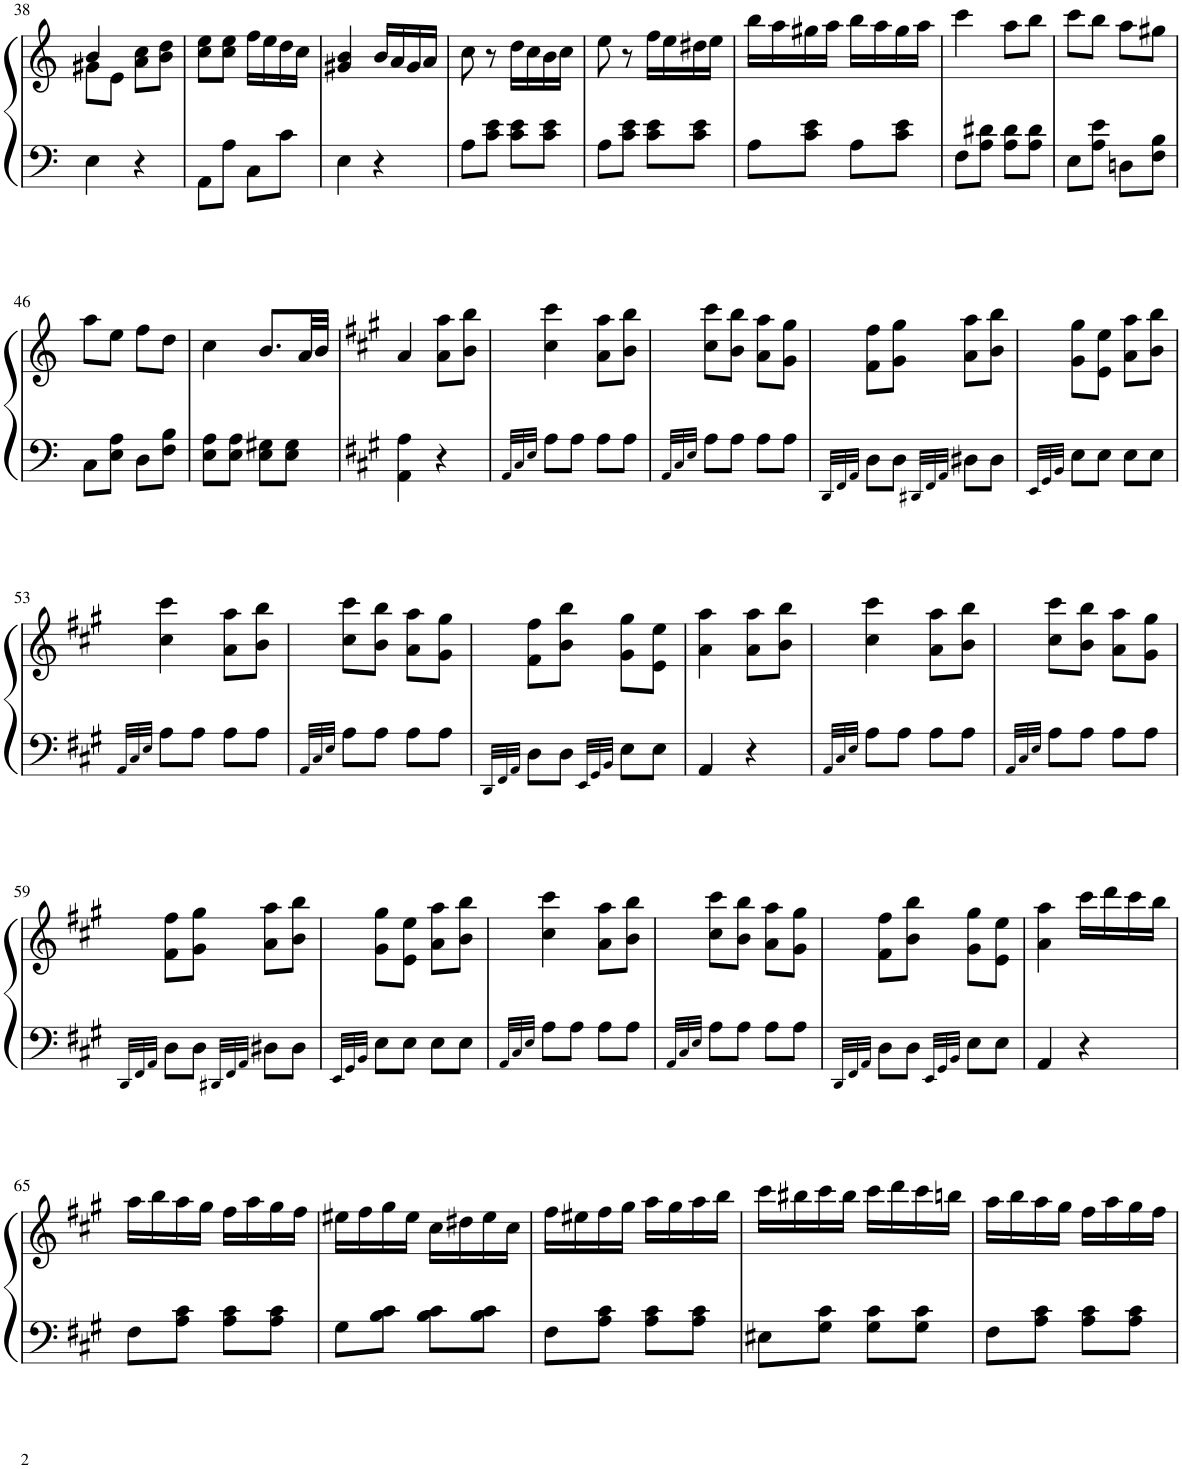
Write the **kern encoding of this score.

**kern	**kern
*part1	*part1
*staff2	*staff1
*I"Piano	*
*I'Pno.	*
!!LO:PB:g=z
*clefF4	*clefG2
*k[]	*k[]
*M2/4	*M2/4
=38	=38
*	*^
4E\	8g#X\L	4b/
.	8e\J	.
4r	8a\ 8cc\L	4ryy
.	8b\ 8dd\J	.
*	*v	*v
=39	=39
8AA\L	8cc\ 8ee\L
8A\J	8cc\ 8ee\J
8C\L	16ff\LL
.	16ee\
8c\J	16dd\
.	16cc\JJ
=40	=40
4E\	4g#X/ 4b/
4r	16b/LL
.	16a/
.	16g#/
.	16a/JJ
=41	=41
8A\L	8cc\
8c\ 8e\J	8r
8c\ 8e\L	16dd\LL
.	16cc\
8c\ 8e\J	16b\
.	16cc\JJ
=42	=42
8A\L	8ee\
8c\ 8e\J	8r
8c\ 8e\L	16ff\LL
.	16ee\
8c\ 8e\J	16dd#X\
.	16ee\JJ
=43	=43
8A\L	16bb\LL
.	16aa\
8c\ 8e\J	16gg#X\
.	16aa\JJ
8A\L	16bb\LL
.	16aa\
8c\ 8e\J	16gg#\
.	16aa\JJ
=44	=44
8F\L	4ccc\
8A\ 8d#X\J	.
8A\ 8d#\L	8aa\L
8A\ 8d#\J	8bb\J
=45	=45
8E\L	8ccc\L
8A\ 8e\J	8bb\J
8Dn\L	8aa\L
8F\ 8B\J	8gg#X\J
!!LO:LB:g=z
=46	=46
8C\L	8aa\L
8E\ 8A\J	8ee\J
8D\L	8ff\L
8F\ 8B\J	8dd\J
=47	=47
8E\ 8A\L	4cc\
8E\ 8A\J	.
8E\ 8G#X\L	8.b/L
8E\ 8G#\J	.
.	32a/LL
.	32b/JJJ
=48	=48
*k[f#c#g#]	*k[f#c#g#]
4AA\ 4A\	4a/
4r	8a\ 8aa\L
.	8b\ 8bb\J
=49	=49
32qAA/LLL	.
32qC#/	.
32qE/JJJ	.
8A\L	4cc#\ 4ccc#\
8A\J	.
8A\L	8a\ 8aa\L
8A\J	8b\ 8bb\J
=50	=50
32qAA/LLL	.
32qC#/	.
32qE/JJJ	.
8A\L	8cc#\ 8ccc#\L
8A\J	8b\ 8bb\J
8A\L	8a\ 8aa\L
8A\J	8g#\ 8gg#\J
=51	=51
32qDD/LLL	.
32qFF#/	.
32qAA/JJJ	.
8D\L	8f#\ 8ff#\L
8D\J	8g#\ 8gg#\J
32qDD#X/LLL	.
32qFF#/	.
32qAA/JJJ	.
8D#X\L	8a\ 8aa\L
8D#\J	8b\ 8bb\J
=52	=52
32qEE/LLL	.
32qGG#/	.
32qBB/JJJ	.
8E\L	8g#\ 8gg#\L
8E\J	8e\ 8ee\J
8E\L	8a\ 8aa\L
8E\J	8b\ 8bb\J
!!LO:LB:g=z
=53	=53
32qAA/LLL	.
32qC#/	.
32qE/JJJ	.
8A\L	4cc#\ 4ccc#\
8A\J	.
8A\L	8a\ 8aa\L
8A\J	8b\ 8bb\J
=54	=54
32qAA/LLL	.
32qC#/	.
32qE/JJJ	.
8A\L	8cc#\ 8ccc#\L
8A\J	8b\ 8bb\J
8A\L	8a\ 8aa\L
8A\J	8g#\ 8gg#\J
=55	=55
32qDD/LLL	.
32qFF#/	.
32qAA/JJJ	.
8D\L	8f#\ 8ff#\L
8D\J	8b\ 8bb\J
32qEE/LLL	.
32qGG#/	.
32qBB/JJJ	.
8E\L	8g#\ 8gg#\L
8E\J	8e\ 8ee\J
=56	=56
4AA/	4a\ 4aa\
4r	8a\ 8aa\L
.	8b\ 8bb\J
=57	=57
32qAA/LLL	.
32qC#/	.
32qE/JJJ	.
8A\L	4cc#\ 4ccc#\
8A\J	.
8A\L	8a\ 8aa\L
8A\J	8b\ 8bb\J
=58	=58
32qAA/LLL	.
32qC#/	.
32qE/JJJ	.
8A\L	8cc#\ 8ccc#\L
8A\J	8b\ 8bb\J
8A\L	8a\ 8aa\L
8A\J	8g#\ 8gg#\J
!!LO:LB:g=z
=59	=59
32qDD/LLL	.
32qFF#/	.
32qAA/JJJ	.
8D\L	8f#\ 8ff#\L
8D\J	8g#\ 8gg#\J
32qDD#X/LLL	.
32qFF#/	.
32qAA/JJJ	.
8D#X\L	8a\ 8aa\L
8D#\J	8b\ 8bb\J
=60	=60
32qEE/LLL	.
32qGG#/	.
32qBB/JJJ	.
8E\L	8g#\ 8gg#\L
8E\J	8e\ 8ee\J
8E\L	8a\ 8aa\L
8E\J	8b\ 8bb\J
=61	=61
32qAA/LLL	.
32qC#/	.
32qE/JJJ	.
8A\L	4cc#\ 4ccc#\
8A\J	.
8A\L	8a\ 8aa\L
8A\J	8b\ 8bb\J
=62	=62
32qAA/LLL	.
32qC#/	.
32qE/JJJ	.
8A\L	8cc#\ 8ccc#\L
8A\J	8b\ 8bb\J
8A\L	8a\ 8aa\L
8A\J	8g#\ 8gg#\J
=63	=63
32qDD/LLL	.
32qFF#/	.
32qAA/JJJ	.
8D\L	8f#\ 8ff#\L
8D\J	8b\ 8bb\J
32qEE/LLL	.
32qGG#/	.
32qBB/JJJ	.
8E\L	8g#\ 8gg#\L
8E\J	8e\ 8ee\J
=64	=64
4AA/	4a\ 4aa\
4r	16ccc#\LL
.	16ddd\
.	16ccc#\
.	16bb\JJ
!!LO:LB:g=z
=65	=65
8F#\L	16aa\LL
.	16bb\
8A\ 8c#\J	16aa\
.	16gg#\JJ
8A\ 8c#\L	16ff#\LL
.	16aa\
8A\ 8c#\J	16gg#\
.	16ff#\JJ
=66	=66
8G#\L	16ee#X\LL
.	16ff#\
8B\ 8c#\J	16gg#\
.	16ee#\JJ
8B\ 8c#\L	16cc#\LL
.	16dd#X\
8B\ 8c#\J	16ee#\
.	16cc#\JJ
=67	=67
8F#\L	16ff#\LL
.	16ee#X\
8A\ 8c#\J	16ff#\
.	16gg#\JJ
8A\ 8c#\L	16aa\LL
.	16gg#\
8A\ 8c#\J	16aa\
.	16bb\JJ
=68	=68
8E#X\L	16ccc#\LL
.	16bb#X\
8G#\ 8c#\J	16ccc#\
.	16bb#\JJ
8G#\ 8c#\L	16ccc#\LL
.	16ddd\
8G#\ 8c#\J	16ccc#\
.	16bbn\JJ
=69	=69
8F#\L	16aa\LL
.	16bb\
8A\ 8c#\J	16aa\
.	16gg#\JJ
8A\ 8c#\L	16ff#\LL
.	16aa\
8A\ 8c#\J	16gg#\
.	16ff#\JJ
=	=
*-	*-
